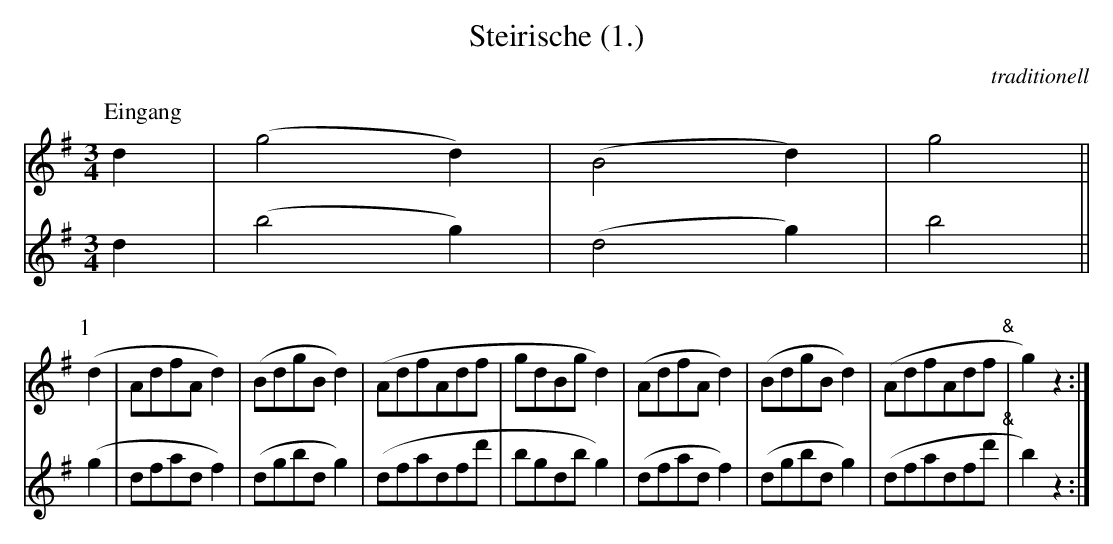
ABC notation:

X:1
T:Steirische (1.)
C:traditionell
M:3/4
L:1/8
K:G
V:1
P:Eingang
d2 |\
(g4 d2) | (B4 d2) | g4 ||
V:2
d2 |\
(b4 g2) | (d4 g2) | b4 ||
V:1
P:1
(d2 |\
AdfA d2) | (BdgB d2) | (AdfAdf | gdBg d2) |\
(AdfA d2) | (BdgB d2) | (AdfAdf "&"| g2) z2 :|
V:2
(g2 |\
dfad f2) | (dgbd g2) | (dfadfd' | bgdb g2) |\
(dfad f2) | (dgbd g2) | (dfadfd' "&"| b2) z2 :|
